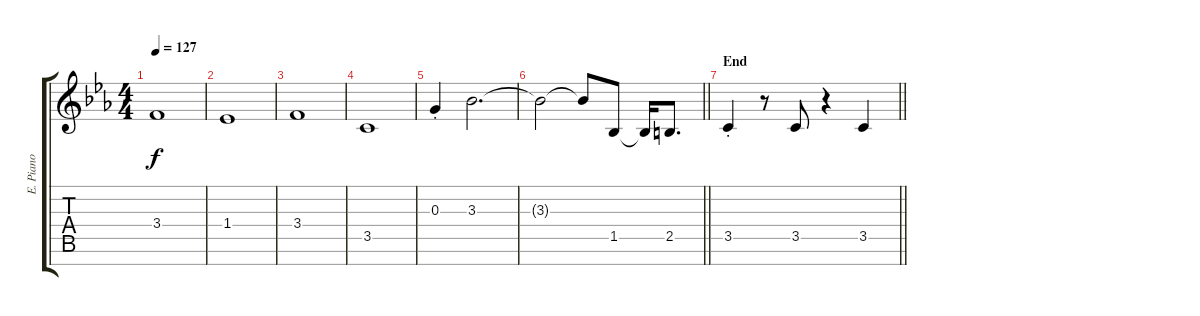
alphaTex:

\track ("E. Piano" "E. Piano") {instrument electricpiano1}
\staff {score tabs}
\tuning (E5 B4 G4 D4 A3 E3 B2) {hide}
\ts (4 4)
\tempo 127
\clef g2
\ks eb
3.4.1{dy f} |
1.4.1 |
3.4.1 |
3.5.1 |
0.3{st}.4 3.3.2{d} |
\barLineRight lightlight
3.3{t}.2 3.3{t}.8 1.5.8 1.5{t}.16 2.5.8{d} |
\section ("" "End")
\barLineRight lightlight
3.5{st}.4 r.8 3.5.8 r.4 3.5.4
